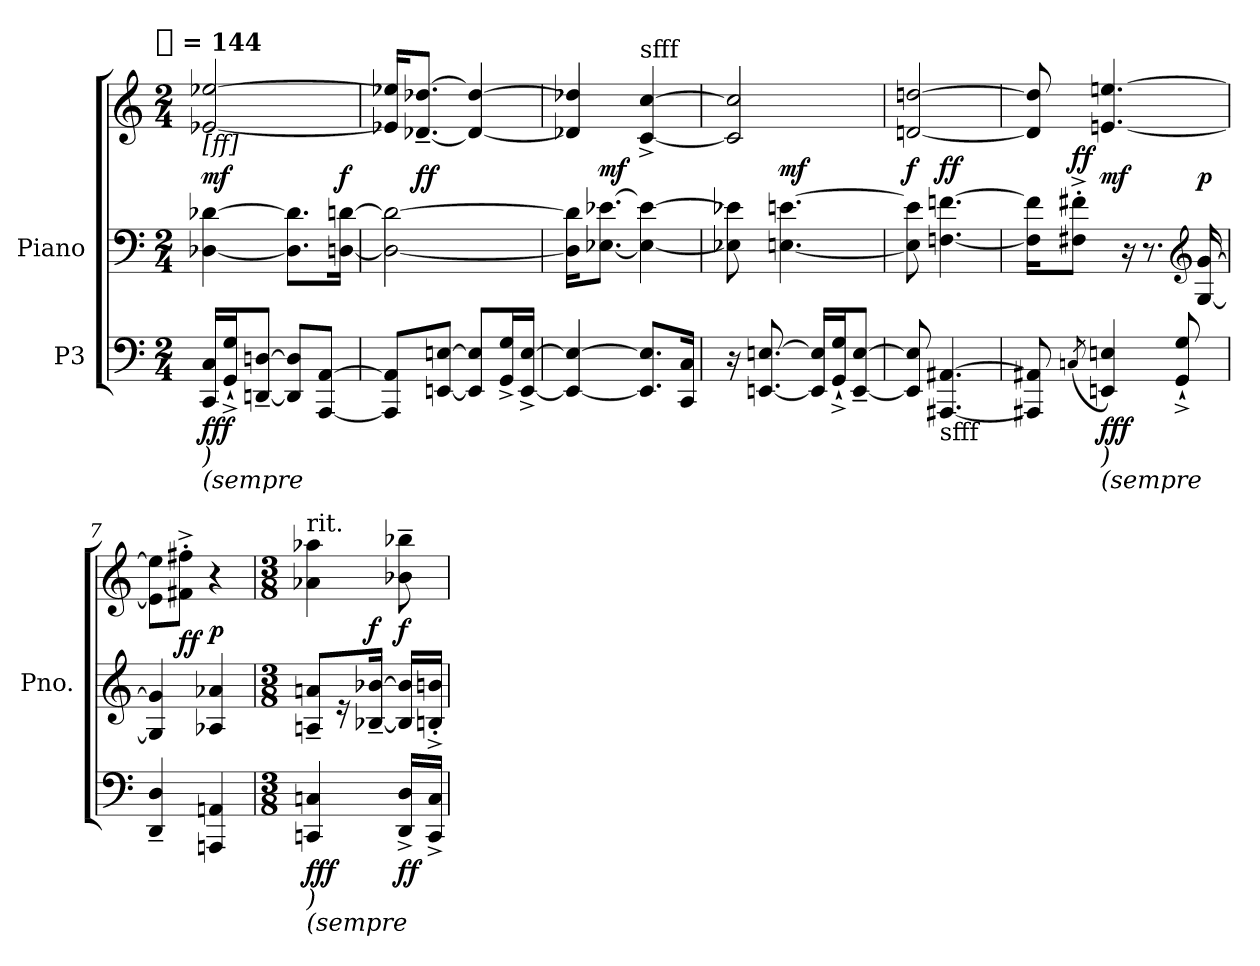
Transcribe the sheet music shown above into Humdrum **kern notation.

**kern	**dynam	**kern	**kern	**dynam
*part2	*part2	*part1	*part1	*part1
*staff3	*staff3	*staff2	*staff1	*staff1/2
*I"P3	*	*I"Piano	*	*
*	*	*I'Pno.	*	*
*clefF4	*	*clefF4	*clefG2	*
*k[]	*	*k[]	*k[]	*
*C:	*	*C:	*C:	*
!!LO:TX:omd:t=[8th] = 144
*M2/4	*	*M2/4	*M2/4	*
*MM72	*	*MM72	*MM72	*
=1	=1	=1	=1	=1
*	*	*	*^	*
!	!	!	!LO:TX:b:t=[ff]	!	!
!LO:TX:b:i:t=)	!	!	!	!	!
!LO:TX:b:i:t=(sempre	!	!	!	!	!
16CC 16CLL	fff	[4D-X [4d-X	[2e-X [2ee-X	4..ryy	mf
16GG`^ 16G`^J	.	.	.	.	.
[8DDn~ [8Dn~J	.	.	.	.	.
8DD] 8D]L	.	8.D-] 8.d-]L	.	.	.
[8AAA [8AAJ	.	.	.	.	.
.	.	[16Dn [16dnJk	.	16ryy	f
*	*	*	*v	*v	*
=2	=2	=2	=2	=2
8AAA] 8AA]L	.	2Dn_ 2dn_	16e-X] 16ee-X]KL	.
.	.	.	[8.d-X~ [8.dd-X~J	ff
[8EEn [8EnJ	.	.	.	.
8EE] 8E]L	.	.	4d-_ 4dd-_	.
16GG^ 16G^L	.	.	.	.
[16EE^ [16E^JJ	.	.	.	.
=3	=3	=3	=3	=3
*	*	*	*^	*
4EE_ 4E_	.	16D] 16d]KL	4d-X] 4dd-X]	16ryy	.
.	.	[8.E-X [8.e-XJ	.	4..ryy	mf
!	!	!	!LO:TX:a:t=sfff	!	!
8.EE] 8.E]L	.	4E-_ 4e-_	[4c^ [4cc^	.	.
16CC 16CJk	.	.	.	.	.
=4	=4	=4	=4	=4	=4
16r	.	8E-X] 8e-X]	2c] 2cc]	8ryy	.
[8.EEn [8.En	.	.	.	.	.
.	.	[4.En [4.en	.	4.ryy	mf
16EE] 16E]LL	.	.	.	.	.
16GG`^ 16G`^J	.	.	.	.	.
[8EE~ [8E~J	.	.	.	.	.
=5	=5	=5	=5	=5	=5
8EE] 8E]	.	8E] 8e]	[2dn [2ddn	8ryy	f
!LO:TX:b:t=sfff	!	!	!	!	!
[4.AAA#X [4.AA#X	.	[4.Fn [4.fn	.	4.ryy	ff
=6	=6	=6	=6	=6	=6
*	*	*	*	*^	*
8AAA#X] 8AA#X]	.	16F] 16f]KL	8d] 8dd]	16ryy	4..ryy	.
.	.	8F#X'^ 8f#X'^J	.	4..ryy	.	ff
(8qCn/	.	.	.	.	.	.
!LO:TX:b:i:t=)	!	!	!	!	!	!
!LO:TX:b:i:t=(sempre	!	!	!	!	!	!
4EEn 4En)	fff	.	[4.en [4.een	.	.	mf
.	.	16r	.	.	.	.
.	.	8.r	.	.	.	.
8GG`^ 8G`^	.	.	.	.	.	.
*	*	*clefG2	*	*	*	*
.	.	[16G [16g	.	.	16ryy	p
*	*	*	*v	*v	*v	*
=7	=7	=7	=7	=7
4DD~ 4D~	.	4G] 4g]	8e] 8ee]L	.
.	.	.	8f#X'^ 8ff#X'^J	ff
4AAAn 4AAn	.	4A-X 4a-X	4r	p
=8	=8	=8	=8	=8
*M3/8	*	*M3/8	*M3/8	*
*	*	*	*^	*
!	!	!	!LO:TX:a:t=rit.	!	!
!LO:TX:b:i:t=)	!	!	!	!	!
!LO:TX:b:i:t=(sempre	!	!	!	!	!
4CCn 4Cn	fff	8An~ 8an~L	4a-X 4aa-X	8.ryy	.
.	.	16r	.	.	.
.	.	[16B-X~ [16b-X~Jk	.	8.ryy	f
16DD^ 16D^LL	ff	16B-] 16b-]LL	8b-X~ 8bb-X~	.	f
16CC^ 16C^JJ	.	16Bn'^ 16bn'^JJ	.	.	.
*	*	*	*v	*v	*
=	=	=	=	=
*-	*-	*-	*-	*-
